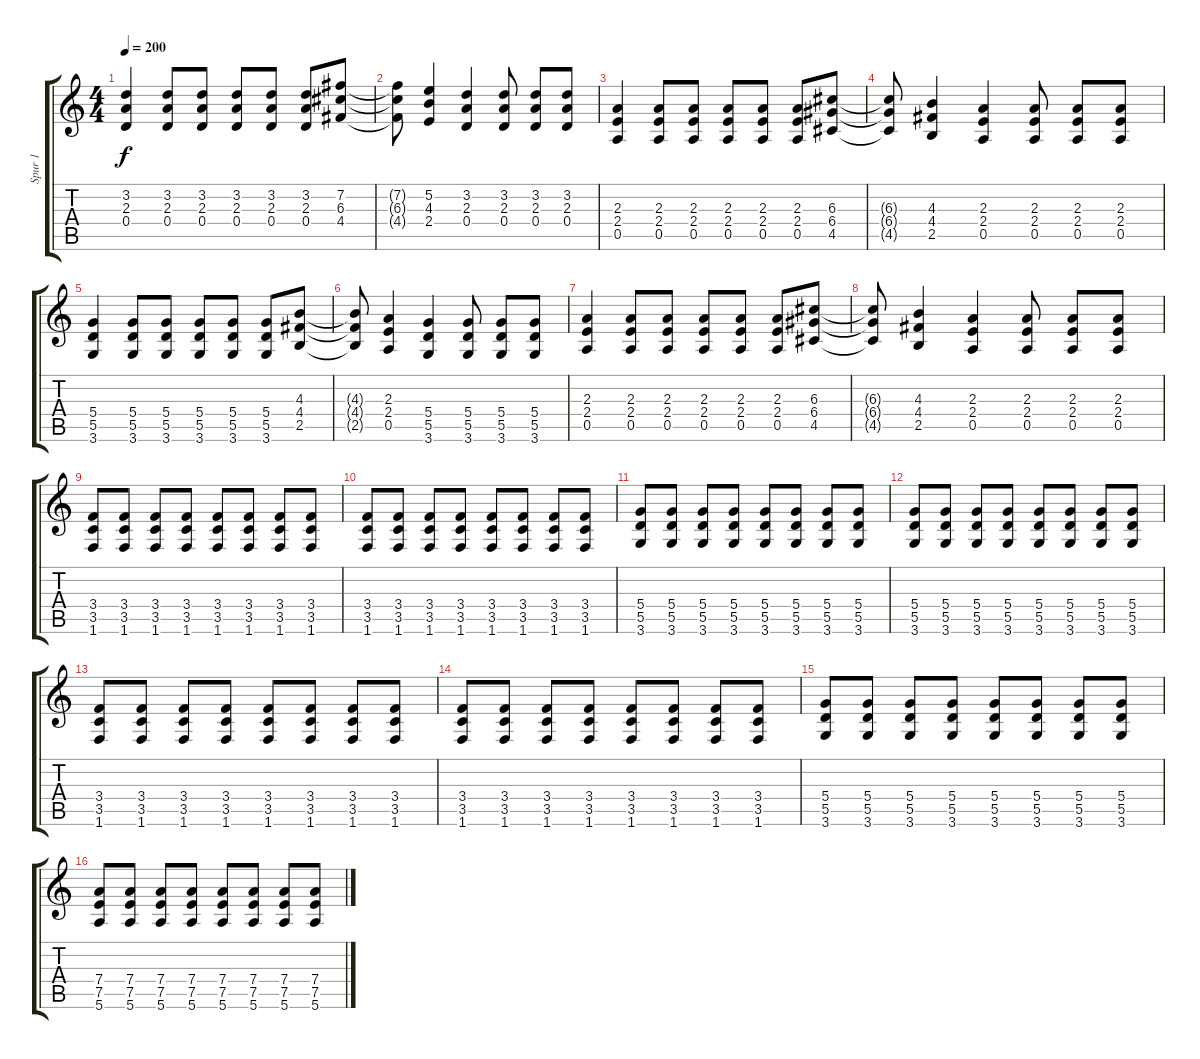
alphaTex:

\track ("Spur 1" "Spur 1") {instrument overdrivenguitar}
\staff {score tabs}
\tuning (E4 B3 G3 D3 A2 E2) {hide}
\ts (4 4)
\tempo 200
\clef g2
\ks c
(3.2 2.3 0.4).4{dy f} (3.2 2.3 0.4).8 (3.2 2.3 0.4).8 (3.2 2.3 0.4).8 (3.2 2.3 0.4).8 (3.2 2.3 0.4).8 (7.2 6.3 4.4).8 |
(7.2{t} 6.3{t} 4.4{t}).8 (5.2 4.3 2.4).4 (3.2 2.3 0.4).4 (3.2 2.3 0.4).8 (3.2 2.3 0.4).8 (3.2 2.3 0.4).8 |
(2.3 2.4 0.5).4 (2.3 2.4 0.5).8 (2.3 2.4 0.5).8 (2.3 2.4 0.5).8 (2.3 2.4 0.5).8 (2.3 2.4 0.5).8 (6.3 6.4 4.5).8 |
(6.3{t} 6.4{t} 4.5{t}).8 (4.3 4.4 2.5).4 (2.3 2.4 0.5).4 (2.3 2.4 0.5).8 (2.3 2.4 0.5).8 (2.3 2.4 0.5).8 |
(5.4 5.5 3.6).4 (5.4 5.5 3.6).8 (5.4 5.5 3.6).8 (5.4 5.5 3.6).8 (5.4 5.5 3.6).8 (5.4 5.5 3.6).8 (4.3 4.4 2.5).8 |
(4.3{t} 4.4{t} 2.5{t}).8 (2.3 2.4 0.5).4 (5.4 5.5 3.6).4 (5.4 5.5 3.6).8 (5.4 5.5 3.6).8 (5.4 5.5 3.6).8 |
(2.3 2.4 0.5).4 (2.3 2.4 0.5).8 (2.3 2.4 0.5).8 (2.3 2.4 0.5).8 (2.3 2.4 0.5).8 (2.3 2.4 0.5).8 (6.3 6.4 4.5).8 |
(6.3{t} 6.4{t} 4.5{t}).8 (4.3 4.4 2.5).4 (2.3 2.4 0.5).4 (2.3 2.4 0.5).8 (2.3 2.4 0.5).8 (2.3 2.4 0.5).8 |
(3.4 3.5 1.6).8 (3.4 3.5 1.6).8 (3.4 3.5 1.6).8 (3.4 3.5 1.6).8 (3.4 3.5 1.6).8 (3.4 3.5 1.6).8 (3.4 3.5 1.6).8 (3.4 3.5 1.6).8 |
(3.4 3.5 1.6).8 (3.4 3.5 1.6).8 (3.4 3.5 1.6).8 (3.4 3.5 1.6).8 (3.4 3.5 1.6).8 (3.4 3.5 1.6).8 (3.4 3.5 1.6).8 (3.4 3.5 1.6).8 |
(5.4 5.5 3.6).8 (5.4 5.5 3.6).8 (5.4 5.5 3.6).8 (5.4 5.5 3.6).8 (5.4 5.5 3.6).8 (5.4 5.5 3.6).8 (5.4 5.5 3.6).8 (5.4 5.5 3.6).8 |
(5.4 5.5 3.6).8 (5.4 5.5 3.6).8 (5.4 5.5 3.6).8 (5.4 5.5 3.6).8 (5.4 5.5 3.6).8 (5.4 5.5 3.6).8 (5.4 5.5 3.6).8 (5.4 5.5 3.6).8 |
(3.4 3.5 1.6).8 (3.4 3.5 1.6).8 (3.4 3.5 1.6).8 (3.4 3.5 1.6).8 (3.4 3.5 1.6).8 (3.4 3.5 1.6).8 (3.4 3.5 1.6).8 (3.4 3.5 1.6).8 |
(3.4 3.5 1.6).8 (3.4 3.5 1.6).8 (3.4 3.5 1.6).8 (3.4 3.5 1.6).8 (3.4 3.5 1.6).8 (3.4 3.5 1.6).8 (3.4 3.5 1.6).8 (3.4 3.5 1.6).8 |
(5.4 5.5 3.6).8 (5.4 5.5 3.6).8 (5.4 5.5 3.6).8 (5.4 5.5 3.6).8 (5.4 5.5 3.6).8 (5.4 5.5 3.6).8 (5.4 5.5 3.6).8 (5.4 5.5 3.6).8 |
(7.4 7.5 5.6).8 (7.4 7.5 5.6).8 (7.4 7.5 5.6).8 (7.4 7.5 5.6).8 (7.4 7.5 5.6).8 (7.4 7.5 5.6).8 (7.4 7.5 5.6).8 (7.4 7.5 5.6).8
